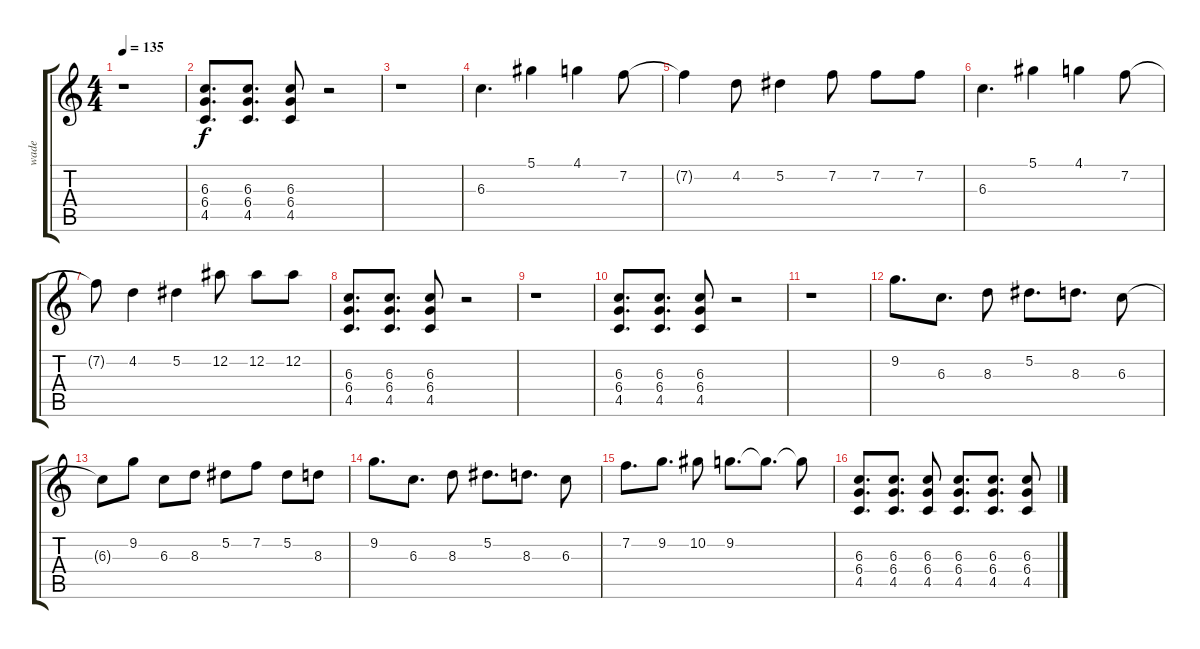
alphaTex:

\track ("wade" "wade") {instrument distortionguitar}
\staff {score tabs}
\tuning (Eb4 Bb3 Gb3 Db3 Ab2 Db2) {hide}
\ts (4 4)
\tempo 135
\clef g2
\ks c
r.1{dy f} |
(6.3 6.4 4.5).8{d} (6.3 6.4 4.5).8{d} (6.3 6.4 4.5).8 r.2 |
r.1 |
6.3.4{d} 5.1.4 4.1.4 7.2.8 |
7.2{t}.4 4.2.8 5.2.4 7.2.8 7.2.8 7.2.8 |
6.3.4{d} 5.1.4 4.1.4 7.2.8 |
7.2{t}.8 4.2.4 5.2.4 12.2.8 12.2.8 12.2.8 |
(6.3 6.4 4.5).8{d} (6.3 6.4 4.5).8{d} (6.3 6.4 4.5).8 r.2 |
r.1 |
(6.3 6.4 4.5).8{d} (6.3 6.4 4.5).8{d} (6.3 6.4 4.5).8 r.2 |
r.1 |
9.2.8{d} 6.3.8{d} 8.3.8 5.2.8{d} 8.3.8{d} 6.3.8 |
6.3{t}.8 9.2.8 6.3.8 8.3.8 5.2.8 7.2.8 5.2.8 8.3.8 |
9.2.8{d} 6.3.8{d} 8.3.8 5.2.8{d} 8.3.8{d} 6.3.8 |
7.2.8{d} 9.2.8{d} 10.2.8 9.2.8{d} 9.2{t}.8{d} 9.2{t}.8 |
(6.3 6.4 4.5).8{d} (6.3 6.4 4.5).8{d} (6.3 6.4 4.5).8 (6.3 6.4 4.5).8{d} (6.3 6.4 4.5).8{d} (6.3 6.4 4.5).8
